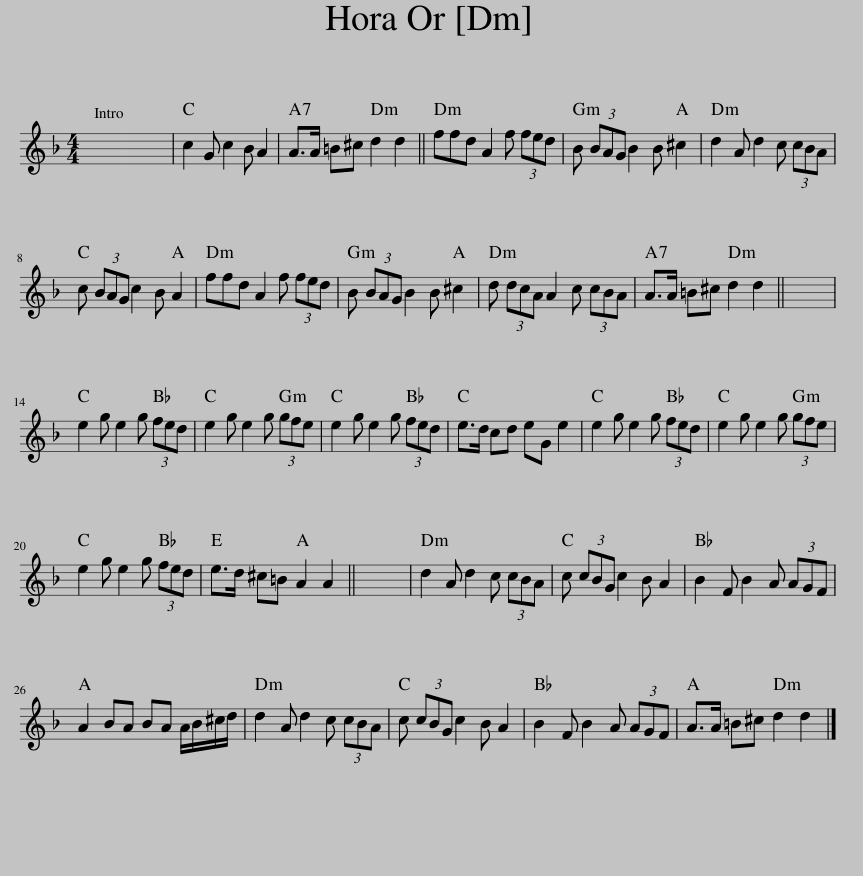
X:1
L:1/8
M:4/4
I:linebreak $
K:Dmin
V:1 treble
V:1
 x8 | x8 | c2 G c2 B A2 | A>A =B^c d2 d2 || ffd A2 f (3fed | %5
 B (3BAG B2 B ^c2 | d2 A d2 c (3cBA |$ c (3BAG c2 B A2 | ffd A2 f (3fed | B (3BAG B2 B ^c2 | %10
 d (3dcA A2 c (3cBA | A>A =B^c d2 d2 || x8 |$ e2 g e2 g (3fed | e2 g e2 g (3gfe | %15
 e2 g e2 g (3fed | e>d cd eG e2 | e2 g e2 g (3fed | e2 g e2 g (3gfe |$ e2 g e2 g (3fed | %20
 e>d ^c=B A2 A2 || x8 | d2 A d2 c (3cBA | c (3cBG c2 B A2 | B2 F B2 A (3AGF |$ %25
 A2 BA BA A/B/^c/d/ | d2 A d2 c (3cBA | c (3cBG c2 B A2 | B2 F B2 A (3AGF | A>A =B^c d2 d2 |] %30
